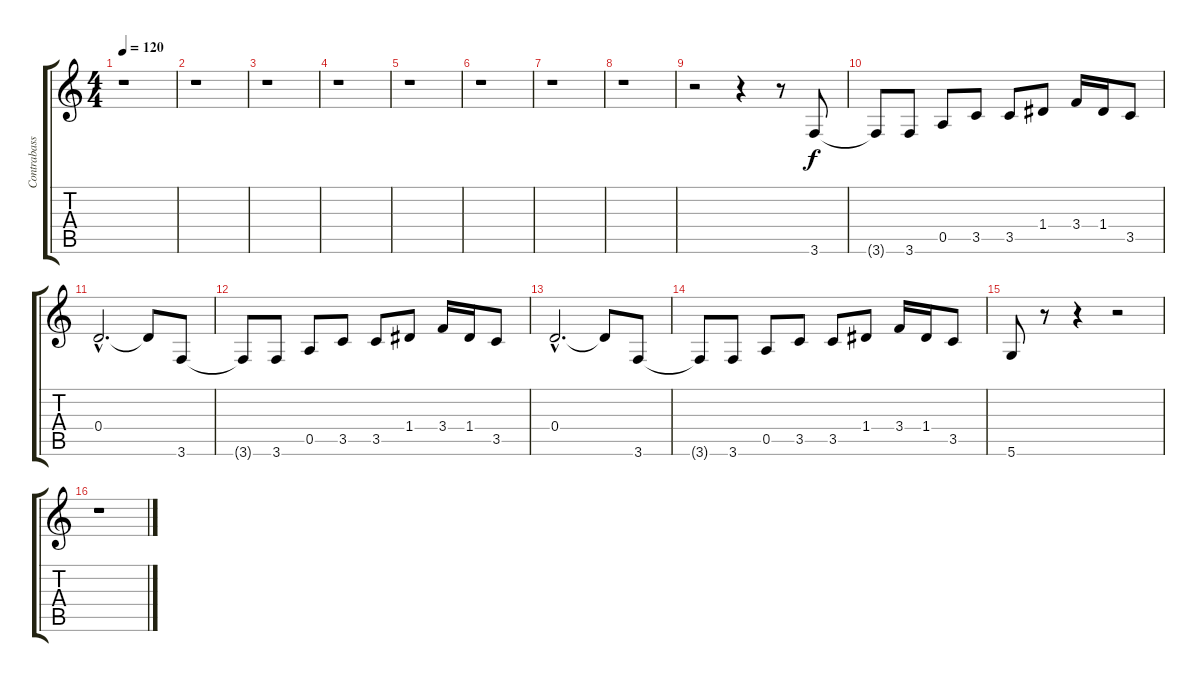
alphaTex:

\track ("Contrabass" "Contrabass") {instrument contrabass}
\staff {score tabs}
\tuning (E4 B3 G3 D3 A2 D2) {hide}
\ts (4 4)
\tempo 120
\clef g2
\ks c
r.1{dy f} |
r.1 |
r.1 |
r.1 |
r.1 |
r.1 |
r.1 |
r.1 |
r.2 r.4 r.8 3.6.8 |
3.6{t}.8 3.6.8 0.5.8 3.5.8 3.5.8 1.4.8 3.4.16 1.4.16 3.5.8 |
0.4{hac}.2{d} 0.4{t}.8 3.6.8 |
3.6{t}.8 3.6.8 0.5.8 3.5.8 3.5.8 1.4.8 3.4.16 1.4.16 3.5.8 |
0.4{hac}.2{d} 0.4{t}.8 3.6.8 |
3.6{t}.8 3.6.8 0.5.8 3.5.8 3.5.8 1.4.8 3.4.16 1.4.16 3.5.8 |
5.6.8 r.8 r.4 r.2 |
r.1
